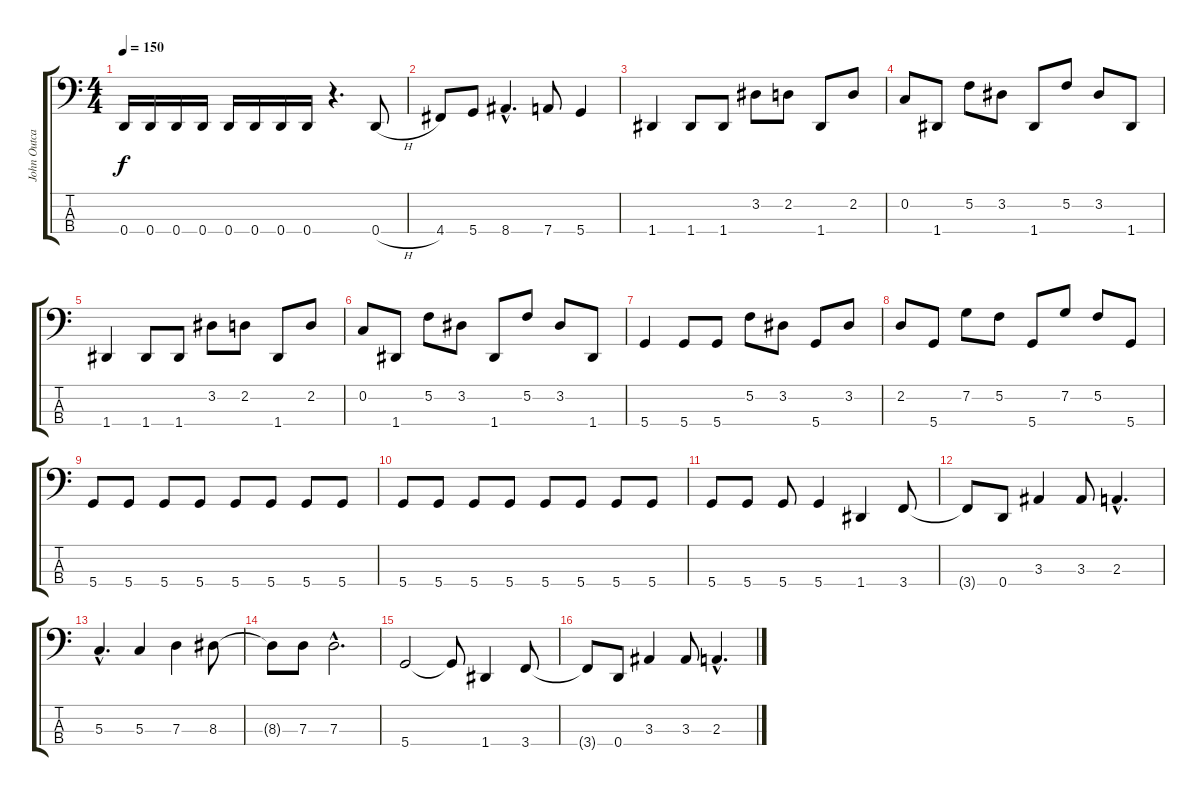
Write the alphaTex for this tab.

\track ("John Outcalt" "John Outca") {instrument electricbasspick}
\staff {score tabs}
\tuning (F2 C2 G1 D1) {hide}
\ts (4 4)
\tempo 150
\clef f4
\ks c
0.4.16{dy f} 0.4.16 0.4.16 0.4.16 0.4.16 0.4.16 0.4.16 0.4.16 r.4{d} 0.4{h}.8 |
4.4.8 5.4.8 8.4{hac}.4{d} 7.4.8 5.4.4 |
1.4.4 1.4.8 1.4.8 3.2.8 2.2.8 1.4.8 2.2.8 |
0.2.8 1.4.8 5.2.8 3.2.8 1.4.8 5.2.8 3.2.8 1.4.8 |
1.4.4 1.4.8 1.4.8 3.2.8 2.2.8 1.4.8 2.2.8 |
0.2.8 1.4.8 5.2.8 3.2.8 1.4.8 5.2.8 3.2.8 1.4.8 |
5.4.4 5.4.8 5.4.8 5.2.8 3.2.8 5.4.8 3.2.8 |
2.2.8 5.4.8 7.2.8 5.2.8 5.4.8 7.2.8 5.2.8 5.4.8 |
5.4.8 5.4.8 5.4.8 5.4.8 5.4.8 5.4.8 5.4.8 5.4.8 |
5.4.8 5.4.8 5.4.8 5.4.8 5.4.8 5.4.8 5.4.8 5.4.8 |
5.4.8 5.4.8 5.4.8 5.4.4 1.4.4 3.4.8 |
3.4{t}.8 0.4.8 3.3.4 3.3.8 2.3{hac}.4{d} |
5.3{hac}.4{d} 5.3.4 7.3.4 8.3.8 |
8.3{t}.8 7.3.8 7.3{hac}.2{d} |
5.4.2 5.4{t}.8 1.4.4 3.4.8 |
3.4{t}.8 0.4.8 3.3.4 3.3.8 2.3{hac}.4{d}
